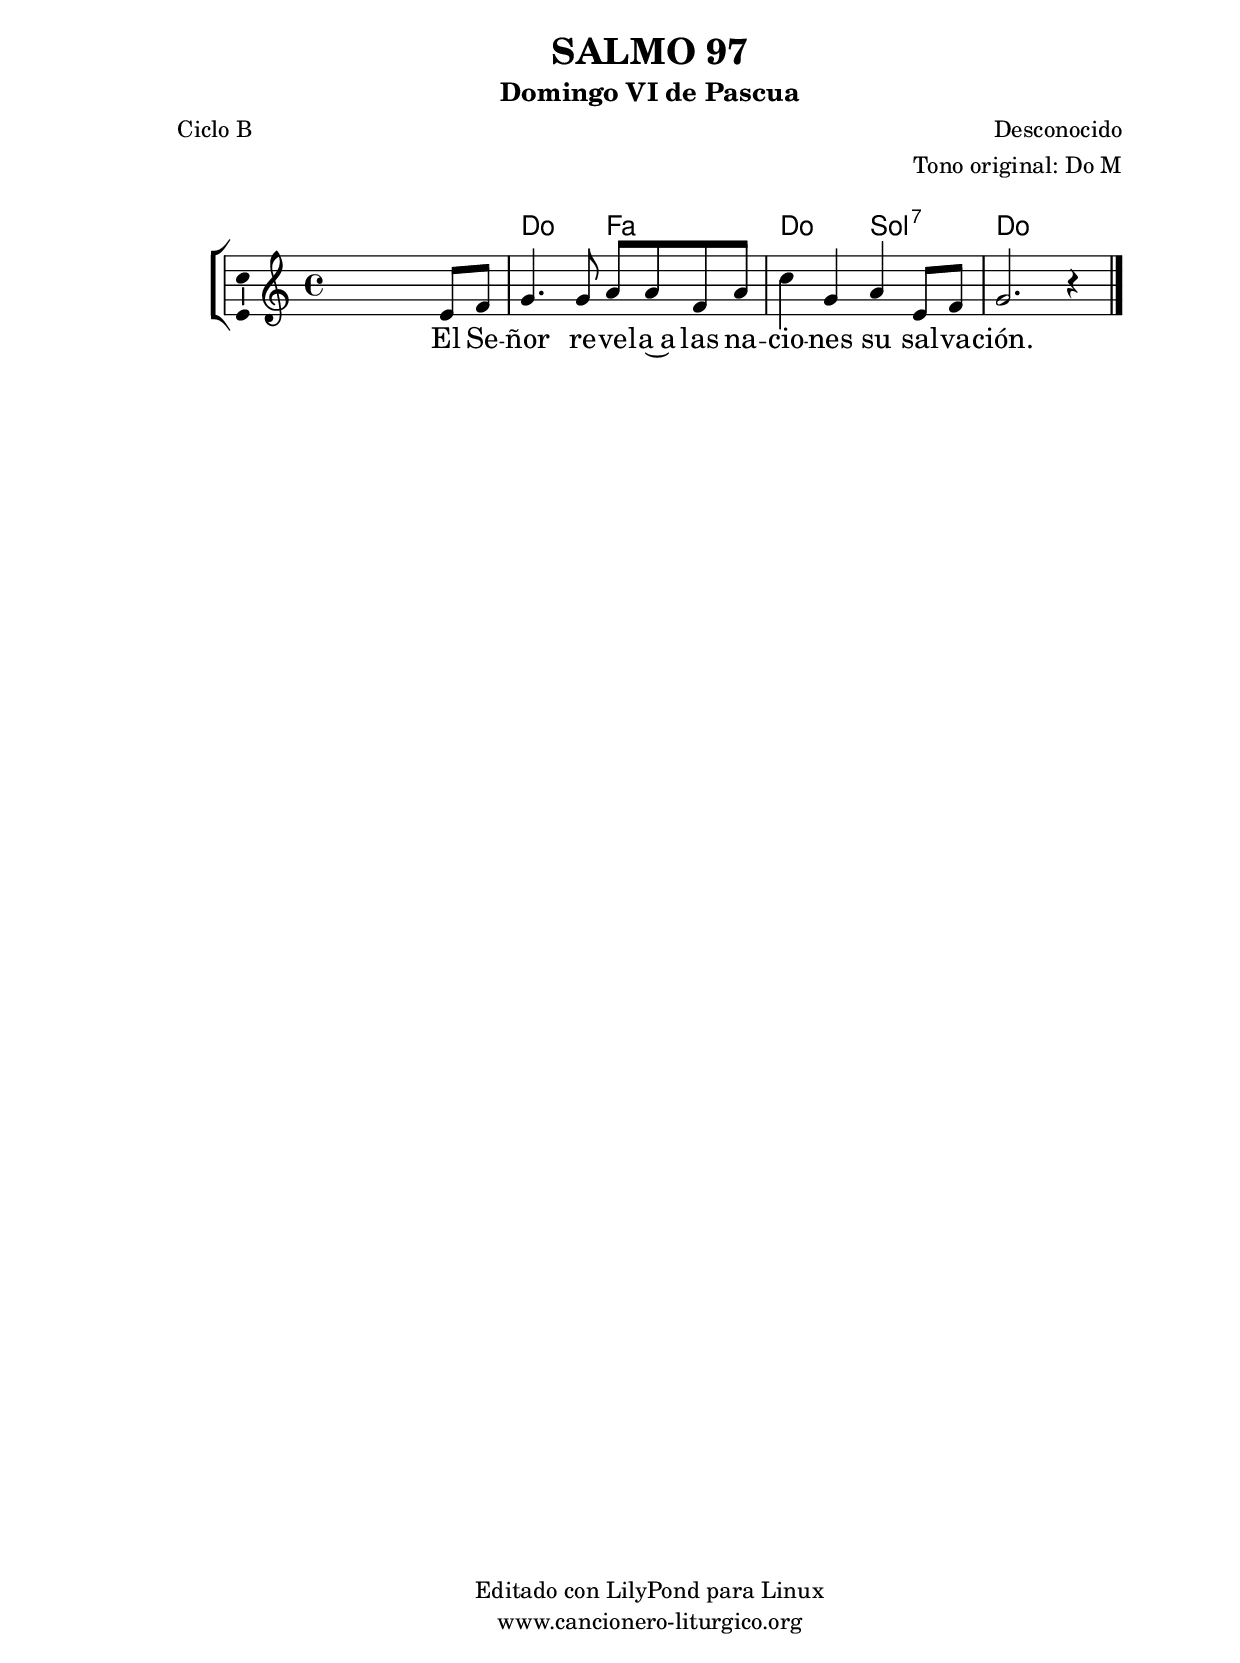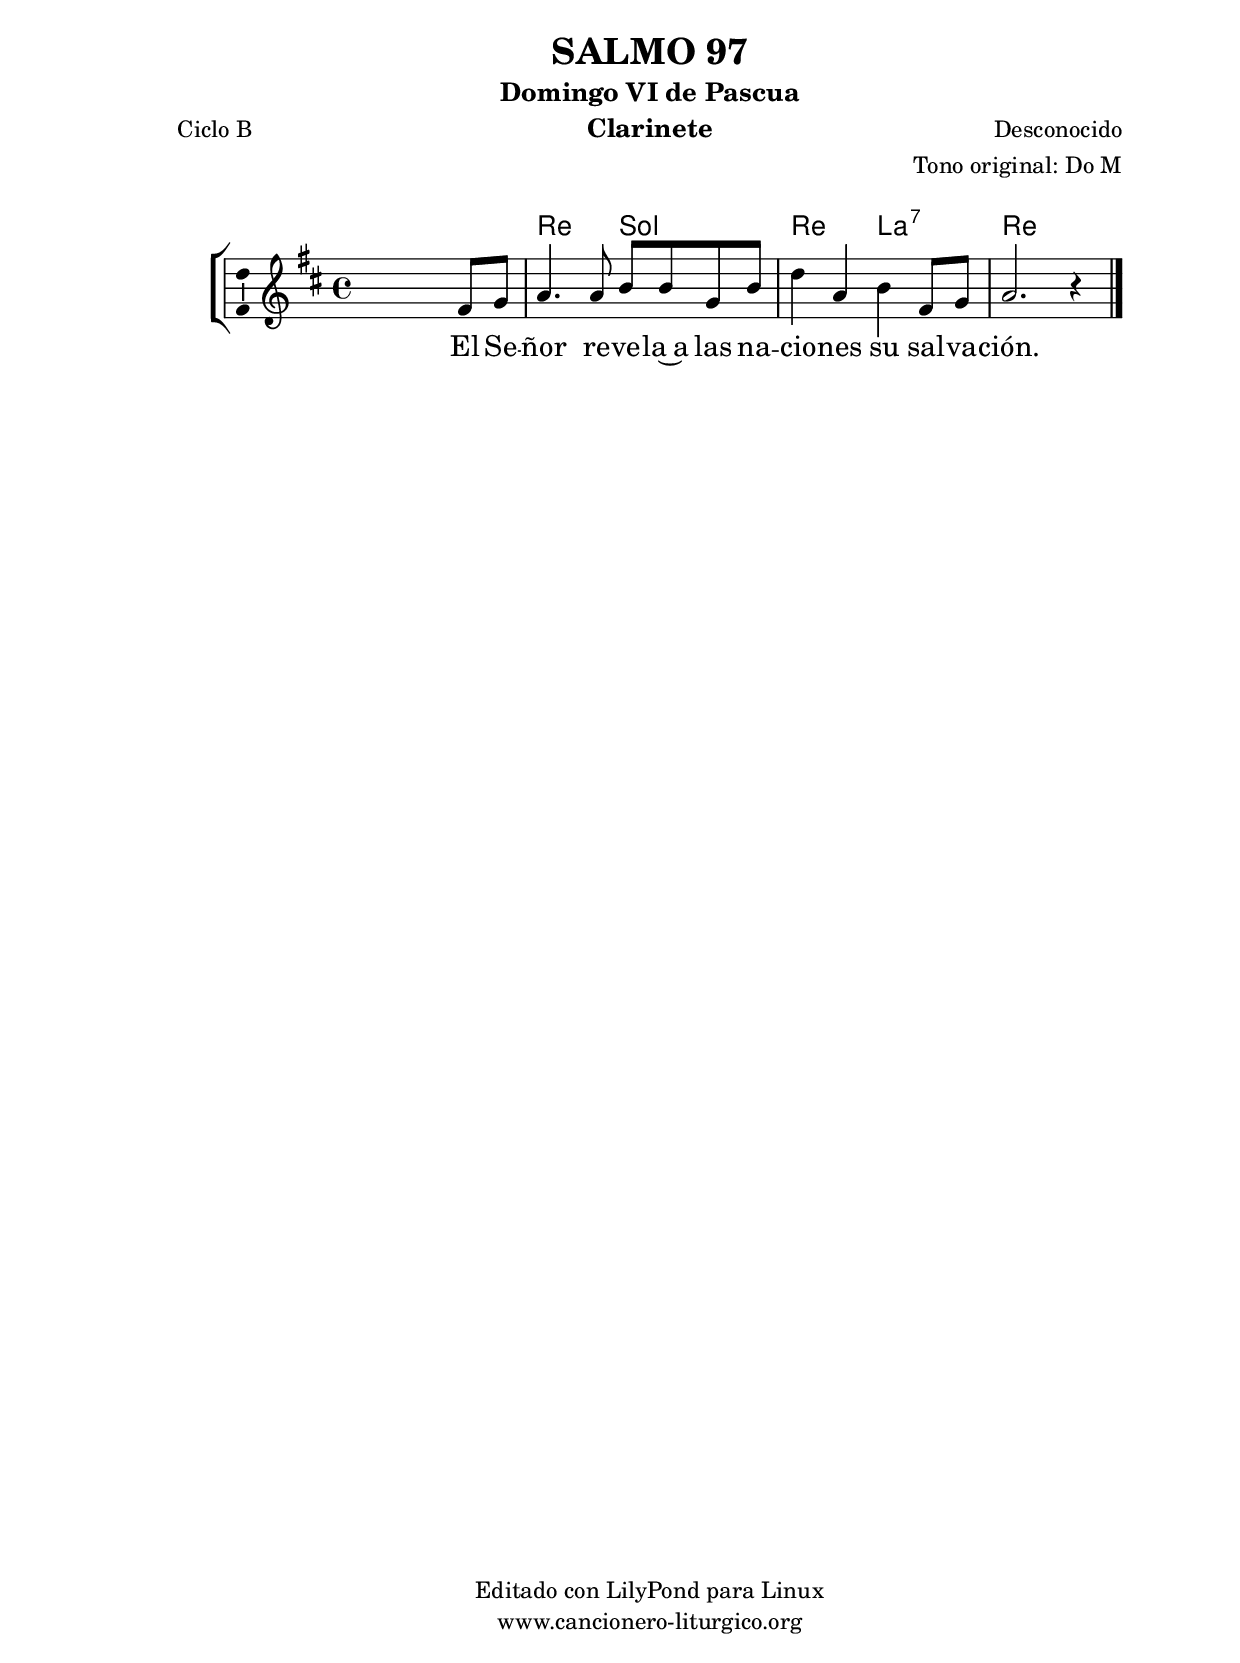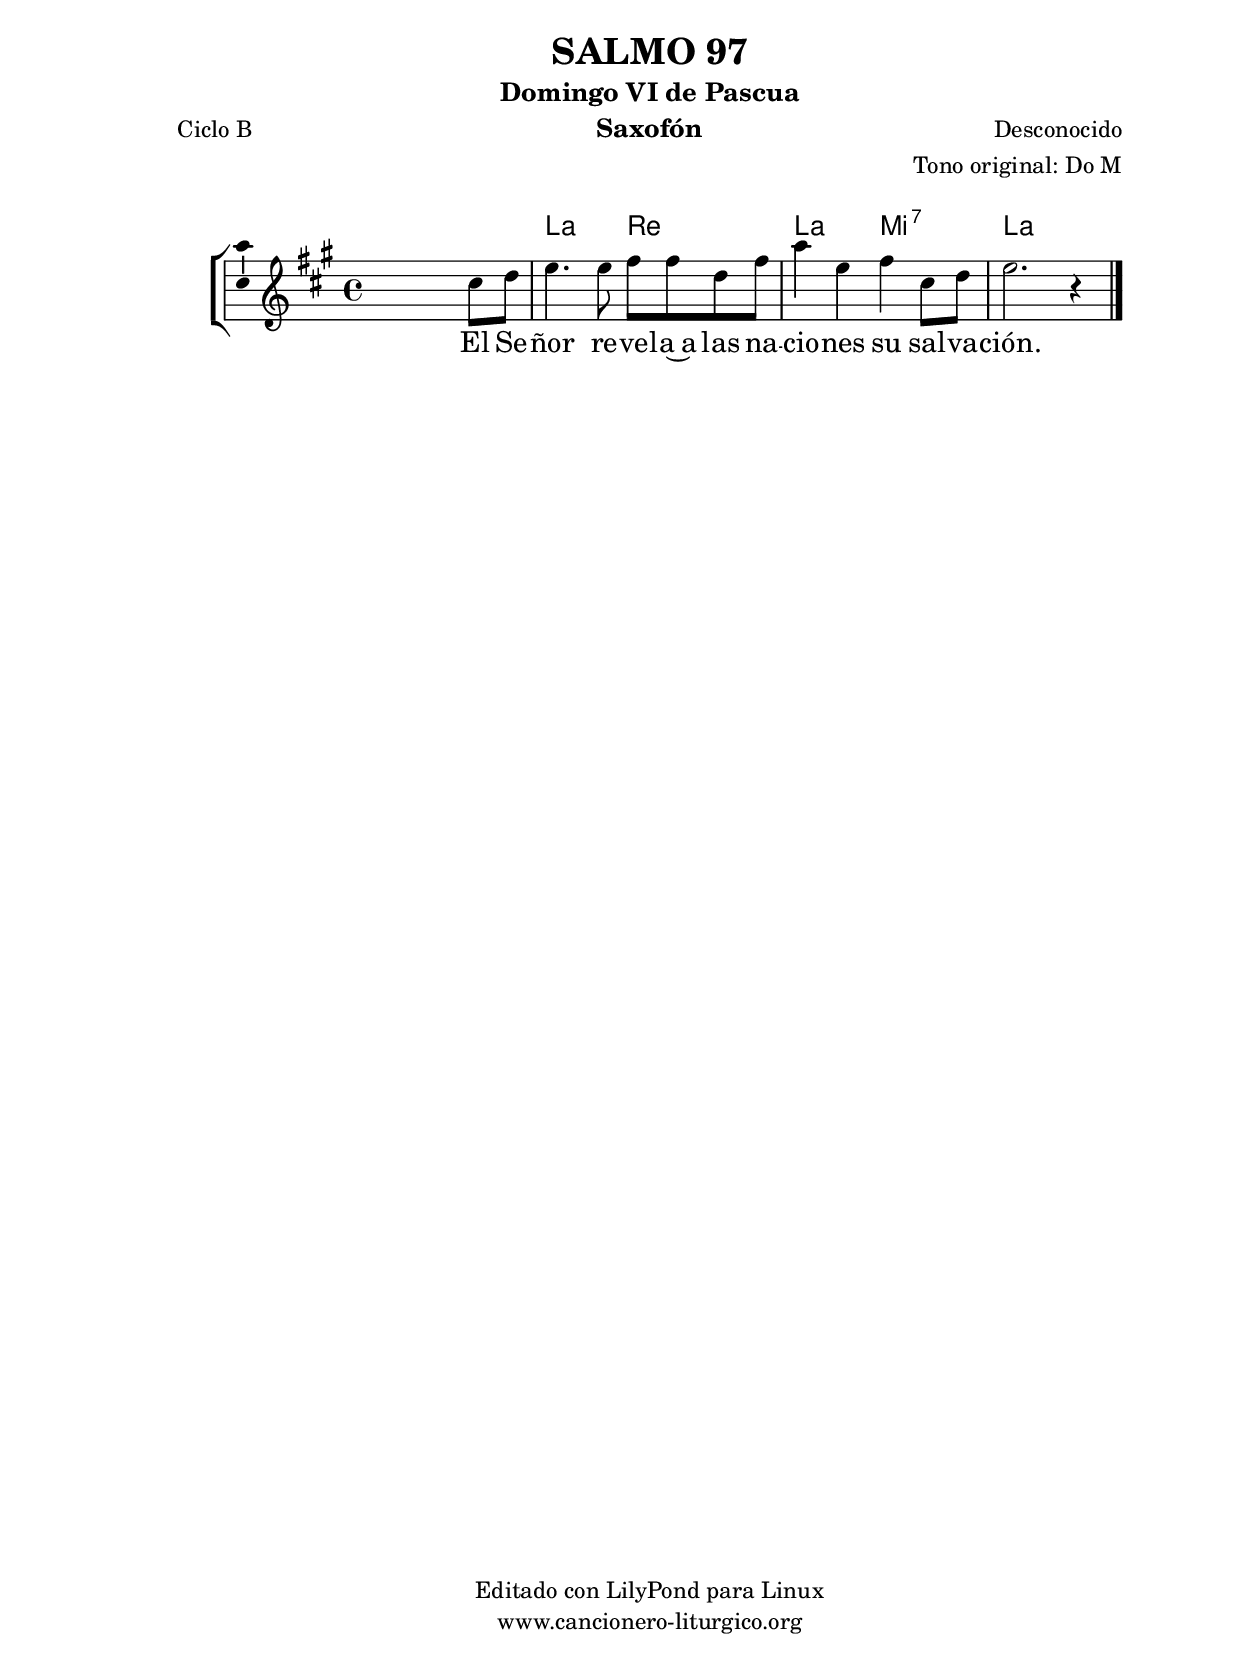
%
%para convertir .midi en .wav:
%timidity filename.midi -Ow -o finename.wav
%
%
%Para convertir de .wav a .mp3:
%lame -h -m j filename.wav
%
%
%para escuchar el midi:
%timidity nombrefichero.midi
%


%versión de lilypond para la que se ha escrito esta partitura:
\version "2.16.0"

	%Tamaño papel
	#(set-default-paper-size "a4")
	%Tamaño partitura
	#(set-global-staff-size 20)
	%No responde al pulsar sobre una nota
	#(ly:set-option 'point-and-click #f)

%parámetros del encabezamiento:
\header {
	title = "SALMO 97"
	subtitle = "Domingo VI de Pascua"
	composer = "Desconocido"
	poet = "Ciclo B"
	meter = ""
	arranger = "Tono original: Do M"
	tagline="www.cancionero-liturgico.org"
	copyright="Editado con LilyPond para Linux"
	}

%parámetros asociados al papel:
\paper  {
	oddHeaderMarkup = \markup {\fill-line { \on-the-fly #not-first-page \fromproperty #'header:title \on-the-fly #not-first-page \fromproperty #'header:composer }}
	evenHeaderMarkup = \markup {\fill-line { \fromproperty #'header:composer \fromproperty #'header:title }}
	#(set-paper-size "a4")
	print-page-number = ##f
	first-page-number = 1
	print-first-page-number = ##f
%	head-separation = 3.0 \cm
	top-margin = 2.0 \cm
	bottom-margin = 0.5\cm
%%%	bottom-margin = -1.0\cm
	left-margin = 3.0 \cm
	line-width = 16.0 \cm 
	indent = 8\mm
	interscoreline = 2.\mm
	between-system-space = 15\mm
%	para que las partituras no llenen la hoja:
	ragged-bottom = ##t
%	idem para la última hoja:
	ragged-last-bottom = ##f
%	para que las partituras llenen el ancho del papel:
	ragged-last = ##f
	after-title-space = 2.5 \cm
%page-count=1
%system-count=8

	%Flexible Vertical Spacing
%	markup-markup-spacing =
%	#'((basic-distance . 15) (minimum-distance . 15) (padding . 3))
	markup-system-spacing =
	#'((basic-distance . 15) (minimum-distance . 15) (padding . 3))
	system-system-spacing =
	#'((basic-distance . 15) (minimum-distance . 15) (padding . 3))
	score-system-spacing =
	#'((basic-distance . 15) (minimum-distance . 15) (padding . 5))
%	top-system-spacing = % header
%	#'((basic-distance . 8) (minimum-distance . 0) (padding . 3))
%	top-markup-spacing =
%	#'((basic-distance . 20) (minimum-distance . 20) (padding . 3))
	last-bottom-spacing = % footer
	#'((basic-distance . 5) (minimum-distance . 5) (padding . 3))
%	score-markup-spacing =
%	#'((basic-distance . 16) (minimum-distance . 13) (padding . 3))

	}


%parámetros que afectan a toda la partitura:
global =  {
	%clave de sol (G):
	\clef G
	%armadura:
%	\transpose e f
	\key c \major
	\tempo 4=100
	\set Score.tempoHideNote = ##t
	}


acordes = {
	\italianChords
	\chordmode {
%	\transpose e f
{

s1
c2 f c g:7 c1

	}
	}
}

melodia = 
%	\transpose e f
{
	\relative c'{

\time4/4

s2 s4 e8 f
g4. g8 a a f a
c4 g a e8 f
g2. r4

	\bar "|."
	}
	}


texto = \lyricmode {
El Se -- ñor re -- ve -- la~a las na -- cio -- nes
su sal -- va -- ción.
	}


acordesStaff = \context ChordNames = acordesStaff <<
	\set chordChanges = ##t
	\acordes
	>>


vozStaff = \context Voice = vozStaff
\with {\consists "Ambitus_engraver"}
<<
%	\set Staff.instrumentName = ""
%	\set Staff.shortInstrumentName = ""
%	\set Staff.midiInstrument = #"clarinet"
%	\set Staff.midiInstrument = #"cello"
%	\set Staff.midiInstrument = #"flute"
	\set Staff.midiInstrument = #"electric guitar (jazz)"
%	\set Staff.midiInstrument = #"english horn"
%	\set Staff.midiInstrument = #"violin"
%	\set Staff.midiInstrument = #"glockenspiel"
	\set Staff.midiMinimumVolume = #0.7
	\set Staff.midiMaximumVolume = #0.9
	\global
	\melodia
	>>


textoStaff = \context Lyrics = textoStaff <<
	\lyricsto vozStaff \texto
	>>

\book {
	\score {
		\context ChoirStaff {
			\override StaffGroup.SystemStartBracket #'collapse-height = #1
			\override Score.SystemStartBar #'collapse-height = #1
			<<
			\acordesStaff
			\vozStaff
			\textoStaff
			>>
			}
		\layout {
	    		\context {
				\Lyrics
				\override LyricText #'font-size = #2
				}
	   		 \context {
				\Score
				%fontSize = #3
				\override StaffSymbol #'staff-space = #(magstep +3)
				%\override Beam #'thickness = #0.55
				%\override SpacingSpanner #'spacing-increment = #1.0
				%\override Slur #'height-limit = #1.5
				}
			}
		}
	\score {
		\unfoldRepeats
		\context ChoirStaff {
			<<
			\acordesStaff
			\vozStaff
			>>
			}
		\midi {
	  		\context {
	  			\Score
				tempoWholesPerMinute = #(ly:make-moment 70 4)
				}
			}
		}
	}

%Partitura para clarinete
#(define output-suffix "C")
\book {
	\header{
		instrument = "Clarinete"
		}
	\score {
		\context ChoirStaff {
			\override StaffGroup.SystemStartBracket #'collapse-height = #1
			\override Score.SystemStartBar #'collapse-height = #1
\transpose c d
			<<
			\acordesStaff
			\vozStaff
			\textoStaff
			>>
			}
		\layout {
	    		\context {
				\Lyrics
				\override LyricText #'font-size = #2
				}
	   		 \context {
				\Score
				%fontSize = #3
				\override StaffSymbol #'staff-space = #(magstep +3)
				%\override Beam #'thickness = #0.55
				%\override SpacingSpanner #'spacing-increment = #1.0
				%\override Slur #'height-limit = #1.5
				}
			}
		}
	}

%Partitura para saxofón
#(define output-suffix "S")
\book {
	\header{
		instrument = "Saxofón"
		}
	\score {
		\context ChoirStaff {
			\override StaffGroup.SystemStartBracket #'collapse-height = #1
			\override Score.SystemStartBar #'collapse-height = #1
\transpose c a
			<<
			\acordesStaff
			\vozStaff
			\textoStaff
			>>
			}
		\layout {
	    		\context {
				\Lyrics
				\override LyricText #'font-size = #2
				}
	   		 \context {
				\Score
				%fontSize = #3
				\override StaffSymbol #'staff-space = #(magstep +3)
				%\override Beam #'thickness = #0.55
				%\override SpacingSpanner #'spacing-increment = #1.0
				%\override Slur #'height-limit = #1.5
				}
			}
		}
	}

